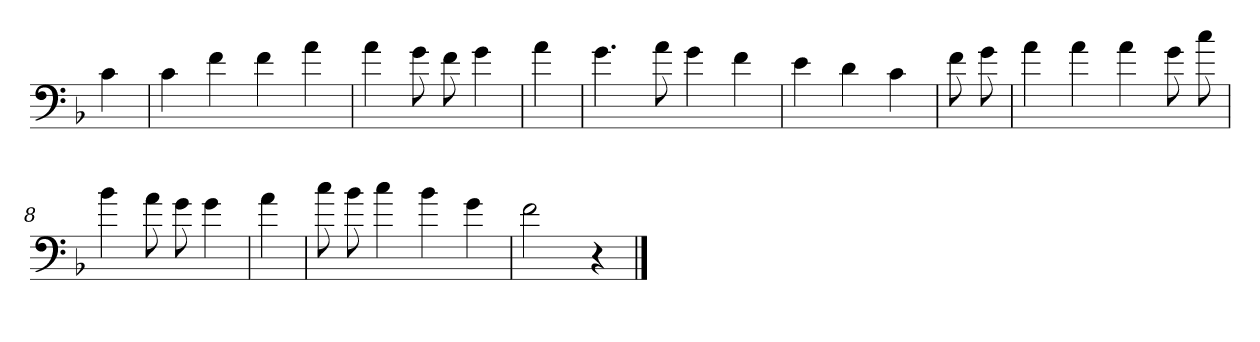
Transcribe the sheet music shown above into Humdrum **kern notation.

**kern
*part1
*staff1
*clefF4
*k[b-]
*F:
=
4c
=1
4c
4f
4f
4a
=2
4a
8g
8f
4g
=3
4a
=4
4.g
8a
4g
4f
=5
4e
4d
4c
=6
8f
8g
=7
4a
4a
4a
8g
8cc
=8
4b-
8a
8g
4g
=9
4a
=10
8cc
8b-
4cc
4b-
4g
=11
2f
4r
==
*-
